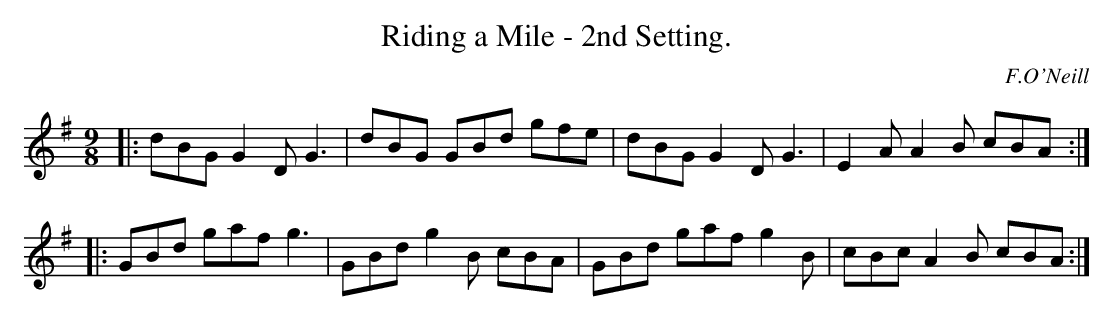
X:1
T: Riding a Mile - 2nd Setting.
O: F.O'Neill
M: 9/8
L: 1/8
K: G
|: dBG G2D G3 | dBG GBd gfe | dBG G2D G3  | E2A A2B cBA :|
|: GBd gaf g3 | GBd g2B cBA | GBd gaf g2B | cBc A2B cBA :|
